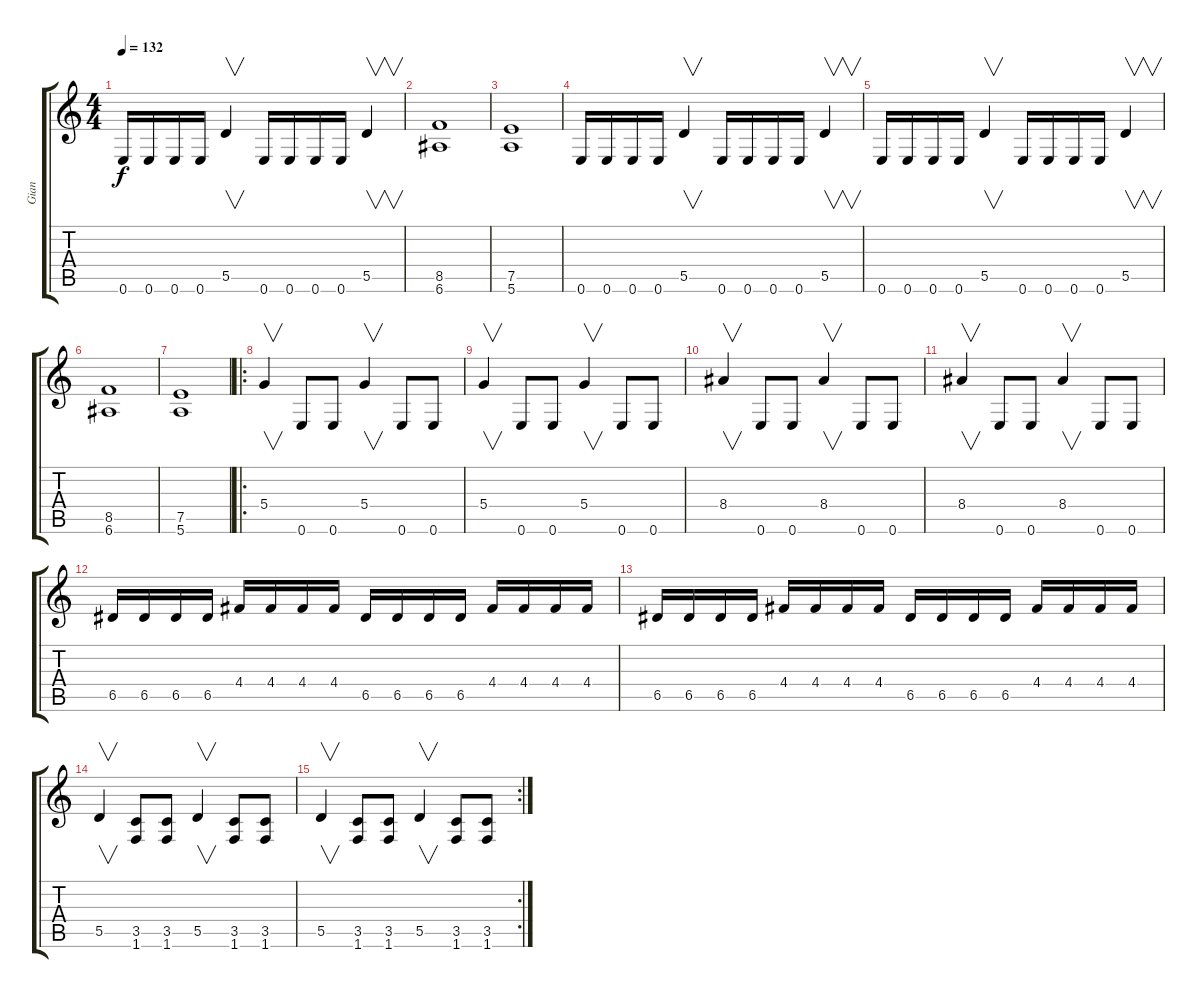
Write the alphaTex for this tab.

\track ("Gian" "Gian") {instrument distortionguitar}
\staff {score tabs}
\tuning (E4 B3 G3 D3 A2 E2) {hide}
\ts (4 4)
\tempo 132
\clef g2
\ks c
0.6.16{dy f} 0.6.16 0.6.16 0.6.16 5.5.4{v} 0.6.16 0.6.16 0.6.16 0.6.16 5.5.4{v} |
(8.5 6.6).1 |
(7.5 5.6).1 |
0.6.16 0.6.16 0.6.16 0.6.16 5.5.4{v} 0.6.16 0.6.16 0.6.16 0.6.16 5.5.4{v} |
0.6.16 0.6.16 0.6.16 0.6.16 5.5.4{v} 0.6.16 0.6.16 0.6.16 0.6.16 5.5.4{v} |
(8.5 6.6).1 |
(7.5 5.6).1 |
\ro
5.4.4{v} 0.6.8 0.6.8 5.4.4{v} 0.6.8 0.6.8 |
5.4.4{v} 0.6.8 0.6.8 5.4.4{v} 0.6.8 0.6.8 |
8.4.4{v} 0.6.8 0.6.8 8.4.4{v} 0.6.8 0.6.8 |
8.4.4{v} 0.6.8 0.6.8 8.4.4{v} 0.6.8 0.6.8 |
6.5.16 6.5.16 6.5.16 6.5.16 4.4.16 4.4.16 4.4.16 4.4.16 6.5.16 6.5.16 6.5.16 6.5.16 4.4.16 4.4.16 4.4.16 4.4.16 |
6.5.16 6.5.16 6.5.16 6.5.16 4.4.16 4.4.16 4.4.16 4.4.16 6.5.16 6.5.16 6.5.16 6.5.16 4.4.16 4.4.16 4.4.16 4.4.16 |
5.5.4{v} (3.5 1.6).8 (3.5 1.6).8 5.5.4{v} (3.5 1.6).8 (3.5 1.6).8 |
\rc 2
5.5.4{v} (3.5 1.6).8 (3.5 1.6).8 5.5.4{v} (3.5 1.6).8 (3.5 1.6).8
